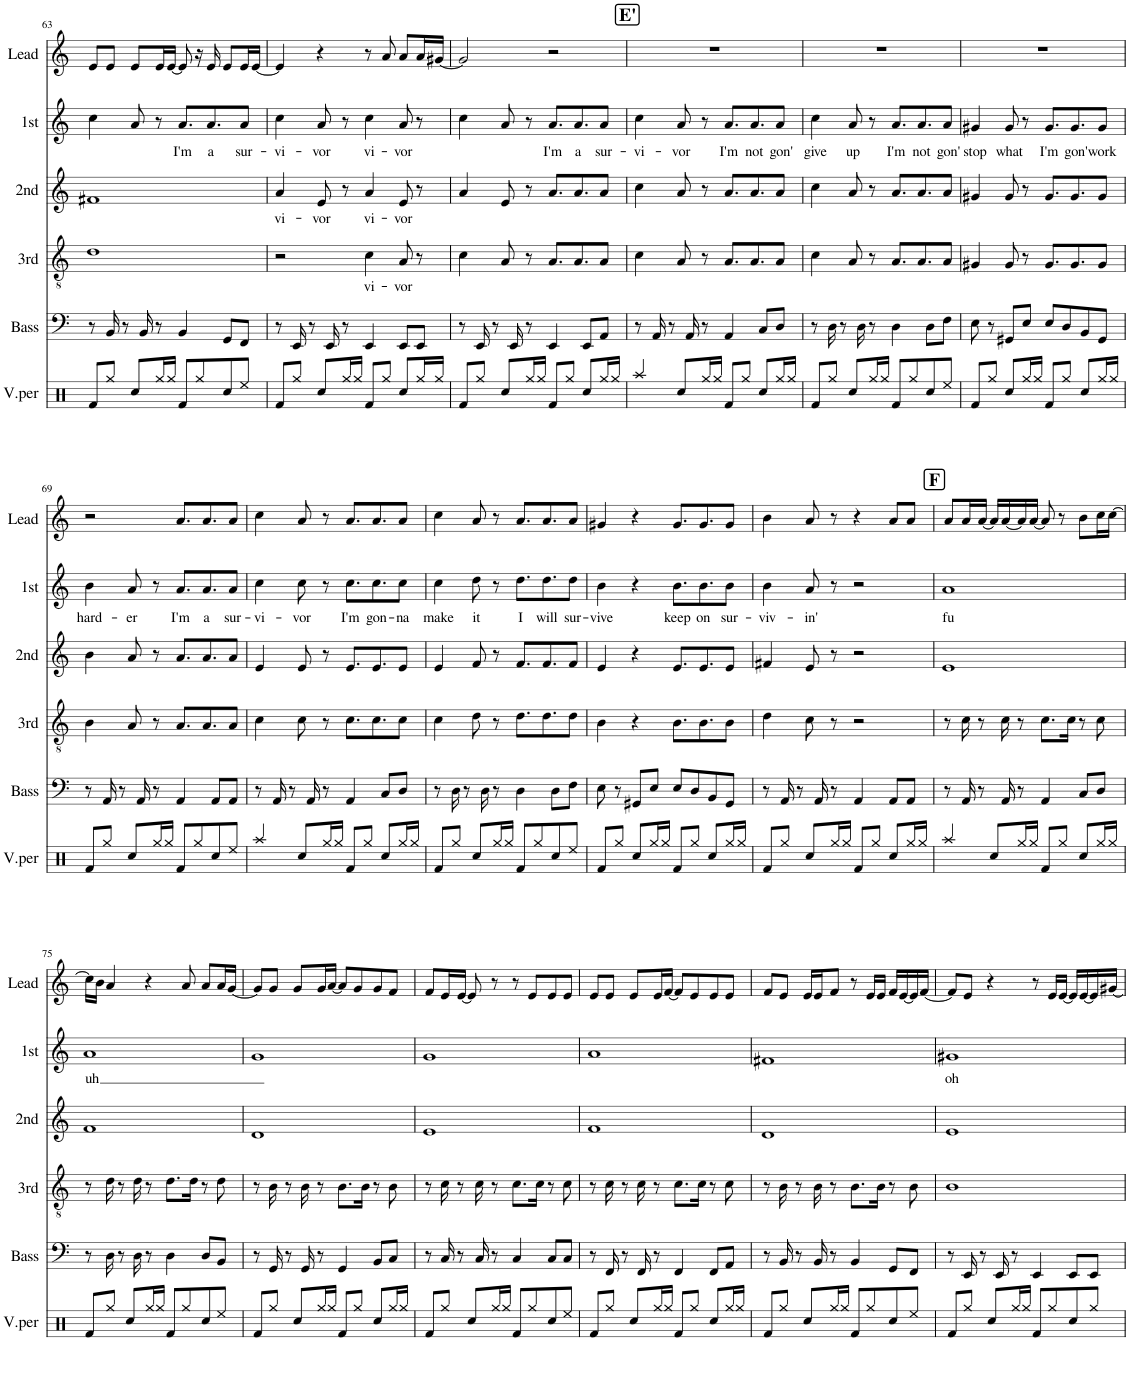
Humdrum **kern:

**kern	**kern	**kern	**text	**kern	**text	**kern	**text	**kern
*part6	*part5	*part4	*part4	*part3	*part3	*part2	*part2	*part1
*staff6	*staff5	*staff4	*staff4	*staff3	*staff3	*staff2	*staff2	*staff1
*I"V.per	*I"Bass	*I"3rd	*	*I"2nd	*	*I"1st	*	*I"Lead
*I'V.per	*I'Bass	*I'3rd	*	*I'2nd	*	*I'1st	*	*I'Lead
!!LO:PB:g=z
*clefX	*clefF4	*clefGv2	*	*clefG2	*	*clefG2	*	*clefG2
*k[]	*k[]	*k[]	*	*k[]	*	*k[]	*	*k[]
*M4/4	*M4/4	*M4/4	*	*M4/4	*	*M4/4	*	*M4/4
=63	=63	=63	=63	=63	=63	=63	=63	=63
8Rf/L	8r	1d	.	1f#X	.	4cc\	.	8e/L
8Rgg/J	16BB/	.	.	.	.	.	.	8e/J
.	8r	.	.	.	.	.	.	.
8Rcc/L	.	.	.	.	.	8a/	.	8e/L
.	16BB/	.	.	.	.	.	.	.
16Rgg/L	8r	.	.	.	.	8r	.	16e/L
16Rgg/JJ	.	.	.	.	.	.	.	[16e/JJ
!	!	!	!	!	!	!	!LO:LY:b	!
8Rf/L	4BB/	.	.	.	.	8.a/L	I'm	8e/]
8Rgg/	.	.	.	.	.	.	.	16r
!	!	!	!	!	!	!	!LO:LY:b	!
.	.	.	.	.	.	8.a/	a	16e/
8Rcc/	8GG/L	.	.	.	.	.	.	8e/L
!	!	!	!	!	!	!	!LO:LY:b	!
8Ree/J	8FF/J	.	.	.	.	8a/J	sur-	16e/L
.	.	.	.	.	.	.	.	[16e/JJ
=64	=64	=64	=64	=64	=64	=64	=64	=64
!	!	!	!	!	!LO:LY:b	!	!LO:LY:b	!
8Rf/L	8r	2r	.	4a/	vi-	4cc\	-vi-	4e/]
8Rgg/J	16EE/	.	.	.	.	.	.	.
.	8r	.	.	.	.	.	.	.
!	!	!	!	!	!LO:LY:b	!	!LO:LY:b	!
8Rcc/L	.	.	.	8e/	-vor	8a/	-vor	4r
.	16EE/	.	.	.	.	.	.	.
16Rgg/L	8r	.	.	8r	.	8r	.	.
16Rgg/JJ	.	.	.	.	.	.	.	.
!	!	!	!LO:LY:b	!	!LO:LY:b	!	!LO:LY:b	!
8Rf/L	4EE/	4c\	vi-	4a/	vi-	4cc\	vi-	8r
8Rgg/J	.	.	.	.	.	.	.	8a/
!	!	!	!LO:LY:b	!	!LO:LY:b	!	!LO:LY:b	!
8Rcc/L	8EE/L	8A/	-vor	8e/	-vor	8a/	-vor	8a/L
16Rgg/L	8EE/J	8r	.	8r	.	8r	.	16a/L
16Rgg/JJ	.	.	.	.	.	.	.	[16g#X/JJ
=65	=65	=65	=65	=65	=65	=65	=65	=65
8Rf/L	8r	4c\	.	4a/	.	4cc\	.	2g#/]
8Rgg/J	16EE/	.	.	.	.	.	.	.
.	8r	.	.	.	.	.	.	.
8Rcc/L	.	8A/	.	8e/	.	8a/	.	.
.	16EE/	.	.	.	.	.	.	.
16Rgg/L	8r	8r	.	8r	.	8r	.	.
16Rgg/JJ	.	.	.	.	.	.	.	.
!	!	!	!	!	!	!	!LO:LY:b	!
8Rf/L	4EE/	8.A/L	.	8.a/L	.	8.a/L	I'm	2r
8Rgg/J	.	.	.	.	.	.	.	.
!	!	!	!	!	!	!	!LO:LY:b	!
.	.	8.A/	.	8.a/	.	8.a/	a	.
8Rcc/L	8EE/L	.	.	.	.	.	.	.
!	!	!	!	!	!	!	!LO:LY:b	!
16Rgg/L	8AA/J	8A/J	.	8a/J	.	8a/J	sur-	.
16Rgg/JJ	.	.	.	.	.	.	.	.
!!LO:REH:place=s1:a:B:cj:fs=14:t=E'
=66	=66	=66	=66	=66	=66	=66	=66	=66
!	!	!	!	!	!	!	!LO:LY:b	!
4Raa/	8r	4c\	.	4cc\	.	4cc\	-vi-	1r
.	16AA/	.	.	.	.	.	.	.
.	8r	.	.	.	.	.	.	.
!	!	!	!	!	!	!	!LO:LY:b	!
8Rcc/L	.	8A/	.	8a/	.	8a/	-vor	.
.	16AA/	.	.	.	.	.	.	.
16Rgg/L	8r	8r	.	8r	.	8r	.	.
16Rgg/JJ	.	.	.	.	.	.	.	.
!	!	!	!	!	!	!	!LO:LY:b	!
8Rf/L	4AA/	8.A/L	.	8.a/L	.	8.a/L	I'm	.
8Rgg/J	.	.	.	.	.	.	.	.
!	!	!	!	!	!	!	!LO:LY:b	!
.	.	8.A/	.	8.a/	.	8.a/	not	.
8Rcc/L	8C/L	.	.	.	.	.	.	.
!	!	!	!	!	!	!	!LO:LY:b	!
16Rgg/L	8D/J	8A/J	.	8a/J	.	8a/J	gon'	.
16Rgg/JJ	.	.	.	.	.	.	.	.
=67	=67	=67	=67	=67	=67	=67	=67	=67
!	!	!	!	!	!	!	!LO:LY:b	!
8Rf/L	8r	4c\	.	4cc\	.	4cc\	give	1r
8Rgg/J	16D\	.	.	.	.	.	.	.
.	8r	.	.	.	.	.	.	.
!	!	!	!	!	!	!	!LO:LY:b	!
8Rcc/L	.	8A/	.	8a/	.	8a/	up	.
.	16D\	.	.	.	.	.	.	.
16Rgg/L	8r	8r	.	8r	.	8r	.	.
16Rgg/JJ	.	.	.	.	.	.	.	.
!	!	!	!	!	!	!	!LO:LY:b	!
8Rf/L	4D\	8.A/L	.	8.a/L	.	8.a/L	I'm	.
8Rgg/	.	.	.	.	.	.	.	.
!	!	!	!	!	!	!	!LO:LY:b	!
.	.	8.A/	.	8.a/	.	8.a/	not	.
8Rcc/	8D\L	.	.	.	.	.	.	.
!	!	!	!	!	!	!	!LO:LY:b	!
8Ree/J	8F\J	8A/J	.	8a/J	.	8a/J	gon'	.
=68	=68	=68	=68	=68	=68	=68	=68	=68
!	!	!	!	!	!	!	!LO:LY:b	!
8Rf/L	8E\	4G#X/	.	4g#X/	.	4g#X/	stop	1r
8Rgg/J	8r	.	.	.	.	.	.	.
!	!	!	!	!	!	!	!LO:LY:b	!
8Rcc/L	8GG#X/L	8G#/	.	8g#/	.	8g#/	what	.
16Rgg/L	8E/J	8r	.	8r	.	8r	.	.
16Rgg/JJ	.	.	.	.	.	.	.	.
!	!	!	!	!	!	!	!LO:LY:b	!
8Rf/L	8E/L	8.G#/L	.	8.g#/L	.	8.g#/L	I'm	.
8Rgg/J	8D/	.	.	.	.	.	.	.
!	!	!	!	!	!	!	!LO:LY:b	!
.	.	8.G#/	.	8.g#/	.	8.g#/	gon'	.
8Rcc/L	8BB/	.	.	.	.	.	.	.
!	!	!	!	!	!	!	!LO:LY:b	!
16Rgg/L	8GG#/J	8G#/J	.	8g#/J	.	8g#/J	work	.
16Rgg/JJ	.	.	.	.	.	.	.	.
!!LO:LB:g=z
=69	=69	=69	=69	=69	=69	=69	=69	=69
!	!	!	!	!	!	!	!LO:LY:b	!
8Rf/L	8r	4B\	.	4b\	.	4b\	hard-	2r
8Rgg/J	16AA/	.	.	.	.	.	.	.
.	8r	.	.	.	.	.	.	.
!	!	!	!	!	!	!	!LO:LY:b	!
8Rcc/L	.	8A/	.	8a/	.	8a/	-er	.
.	16AA/	.	.	.	.	.	.	.
16Rgg/L	8r	8r	.	8r	.	8r	.	.
16Rgg/JJ	.	.	.	.	.	.	.	.
!	!	!	!	!	!	!	!LO:LY:b	!
8Rf/L	4AA/	8.A/L	.	8.a/L	.	8.a/L	I'm	8.a/L
8Rgg/	.	.	.	.	.	.	.	.
!	!	!	!	!	!	!	!LO:LY:b	!
.	.	8.A/	.	8.a/	.	8.a/	a	8.a/
8Rcc/	8AA/L	.	.	.	.	.	.	.
!	!	!	!	!	!	!	!LO:LY:b	!
8Ree/J	8AA/J	8A/J	.	8a/J	.	8a/J	sur-	8a/J
=70	=70	=70	=70	=70	=70	=70	=70	=70
!	!	!	!	!	!	!	!LO:LY:b	!
4Raa/	8r	4c\	.	4e/	.	4cc\	-vi-	4cc\
.	16AA/	.	.	.	.	.	.	.
.	8r	.	.	.	.	.	.	.
!	!	!	!	!	!	!	!LO:LY:b	!
8Rcc/L	.	8c\	.	8e/	.	8cc\	-vor	8a/
.	16AA/	.	.	.	.	.	.	.
16Rgg/L	8r	8r	.	8r	.	8r	.	8r
16Rgg/JJ	.	.	.	.	.	.	.	.
!	!	!	!	!	!	!	!LO:LY:b	!
8Rf/L	4AA/	8.c\L	.	8.e/L	.	8.cc\L	I'm	8.a/L
8Rgg/J	.	.	.	.	.	.	.	.
!	!	!	!	!	!	!	!LO:LY:b	!
.	.	8.c\	.	8.e/	.	8.cc\	gon-	8.a/
8Rcc/L	8C/L	.	.	.	.	.	.	.
!	!	!	!	!	!	!	!LO:LY:b	!
16Rgg/L	8D/J	8c\J	.	8e/J	.	8cc\J	-na	8a/J
16Rgg/JJ	.	.	.	.	.	.	.	.
=71	=71	=71	=71	=71	=71	=71	=71	=71
!	!	!	!	!	!	!	!LO:LY:b	!
8Rf/L	8r	4c\	.	4e/	.	4cc\	make	4cc\
8Rgg/J	16D\	.	.	.	.	.	.	.
.	8r	.	.	.	.	.	.	.
!	!	!	!	!	!	!	!LO:LY:b	!
8Rcc/L	.	8d\	.	8f/	.	8dd\	it	8a/
.	16D\	.	.	.	.	.	.	.
16Rgg/L	8r	8r	.	8r	.	8r	.	8r
16Rgg/JJ	.	.	.	.	.	.	.	.
!	!	!	!	!	!	!	!LO:LY:b	!
8Rf/L	4D\	8.d\L	.	8.f/L	.	8.dd\L	I	8.a/L
8Rgg/	.	.	.	.	.	.	.	.
!	!	!	!	!	!	!	!LO:LY:b	!
.	.	8.d\	.	8.f/	.	8.dd\	will	8.a/
8Rcc/	8D\L	.	.	.	.	.	.	.
!	!	!	!	!	!	!	!LO:LY:b	!
8Ree/J	8F\J	8d\J	.	8f/J	.	8dd\J	sur-	8a/J
=72	=72	=72	=72	=72	=72	=72	=72	=72
!	!	!	!	!	!	!	!LO:LY:b	!
8Rf/L	8E\	4B\	.	4e/	.	4b\	-vive	4g#X/
8Rgg/J	8r	.	.	.	.	.	.	.
8Rcc/L	8GG#X/L	4r	.	4r	.	4r	.	4r
16Rgg/L	8E/J	.	.	.	.	.	.	.
16Rgg/JJ	.	.	.	.	.	.	.	.
!	!	!	!	!	!	!	!LO:LY:b	!
8Rf/L	8E/L	8.B\L	.	8.e/L	.	8.b\L	keep	8.g#/L
8Rgg/J	8D/	.	.	.	.	.	.	.
!	!	!	!	!	!	!	!LO:LY:b	!
.	.	8.B\	.	8.e/	.	8.b\	on	8.g#/
8Rcc/L	8BB/	.	.	.	.	.	.	.
!	!	!	!	!	!	!	!LO:LY:b	!
16Rgg/L	8GG#/J	8B\J	.	8e/J	.	8b\J	sur-	8g#/J
16Rgg/JJ	.	.	.	.	.	.	.	.
=73	=73	=73	=73	=73	=73	=73	=73	=73
!	!	!	!	!	!	!	!LO:LY:b	!
8Rf/L	8r	4d\	.	4f#X/	.	4b\	viv-	4b\
8Rgg/J	16AA/	.	.	.	.	.	.	.
.	8r	.	.	.	.	.	.	.
!	!	!	!	!	!	!	!LO:LY:b	!
8Rcc/L	.	8c\	.	8e/	.	8a/	-in'	8a/
.	16AA/	.	.	.	.	.	.	.
16Rgg/L	8r	8r	.	8r	.	8r	.	8r
16Rgg/JJ	.	.	.	.	.	.	.	.
8Rf/L	4AA/	2r	.	2r	.	2r	.	4r
8Rgg/J	.	.	.	.	.	.	.	.
8Rcc/L	8AA/L	.	.	.	.	.	.	8a/L
16Rgg/L	8AA/J	.	.	.	.	.	.	8a/J
16Rgg/JJ	.	.	.	.	.	.	.	.
!!LO:REH:place=s1:a:B:cj:fs=14:t=F
=74	=74	=74	=74	=74	=74	=74	=74	=74
!	!	!	!	!	!	!	!LO:LY:b	!
4Raa/	8r	8r	.	1e	.	1a	fu	8a/L
.	16AA/	16c\	.	.	.	.	.	16a/L
.	8r	8r	.	.	.	.	.	[16a/JJ
8Rcc/L	.	.	.	.	.	.	.	16a/LL]
.	16AA/	16c\	.	.	.	.	.	[16a/
16Rgg/L	8r	8r	.	.	.	.	.	16a/]
16Rgg/JJ	.	.	.	.	.	.	.	[16a/JJ
8Rf/L	4AA/	8.c\L	.	.	.	.	.	8a/]
8Rgg/J	.	.	.	.	.	.	.	8r
.	.	16c\Jk	.	.	.	.	.	.
8Rcc/L	8C/L	8r	.	.	.	.	.	8b\L
16Rgg/L	8D/J	8c\	.	.	.	.	.	16cc\L
16Rgg/JJ	.	.	.	.	.	.	.	[16cc\JJ
!!LO:LB:g=z
=75	=75	=75	=75	=75	=75	=75	=75	=75
!	!	!	!	!	!	!	!LO:LY:b	!
8Rf/L	8r	8r	.	1f	.	1a	uh	16cc\LL]
.	.	.	.	.	.	.	.	16b\JJ
8Rgg/J	16D\	16d\	.	.	.	.	.	4a/
.	8r	8r	.	.	.	.	.	.
8Rcc/L	.	.	.	.	.	.	.	.
.	16D\	16d\	.	.	.	.	.	.
16Rgg/L	8r	8r	.	.	.	.	.	4r
16Rgg/JJ	.	.	.	.	.	.	.	.
8Rf/L	4D\	8.d\L	.	.	.	.	.	.
8Rgg/	.	.	.	.	.	.	.	8a/
.	.	16d\Jk	.	.	.	.	.	.
8Rcc/	8D/L	8r	.	.	.	.	.	8a/L
8Ree/J	8BB/J	8d\	.	.	.	.	.	16a/L
.	.	.	.	.	.	.	.	[16g/JJ
=76	=76	=76	=76	=76	=76	=76	=76	=76
8Rf/L	8r	8r	.	1d	.	1g	.	8g/L]
8Rgg/J	16GG/	16B\	.	.	.	.	.	8g/J
.	8r	8r	.	.	.	.	.	.
8Rcc/L	.	.	.	.	.	.	.	8g/L
.	16GG/	16B\	.	.	.	.	.	.
16Rgg/L	8r	8r	.	.	.	.	.	16g/L
16Rgg/JJ	.	.	.	.	.	.	.	[16a/JJ
8Rf/L	4GG/	8.B\L	.	.	.	.	.	8a/L]
8Rgg/J	.	.	.	.	.	.	.	8g/
.	.	16B\Jk	.	.	.	.	.	.
8Rcc/L	8BB/L	8r	.	.	.	.	.	8g/
16Rgg/L	8C/J	8B\	.	.	.	.	.	8f/J
16Rgg/JJ	.	.	.	.	.	.	.	.
=77	=77	=77	=77	=77	=77	=77	=77	=77
8Rf/L	8r	8r	.	1e	.	1g	.	8f/L
8Rgg/J	16C/	16c\	.	.	.	.	.	16e/L
.	8r	8r	.	.	.	.	.	[16e/JJ
8Rcc/L	.	.	.	.	.	.	.	8e/]
.	16C/	16c\	.	.	.	.	.	.
16Rgg/L	8r	8r	.	.	.	.	.	8r
16Rgg/JJ	.	.	.	.	.	.	.	.
8Rf/L	4C/	8.c\L	.	.	.	.	.	8r
8Rgg/	.	.	.	.	.	.	.	8e/L
.	.	16c\Jk	.	.	.	.	.	.
8Rcc/	8C/L	8r	.	.	.	.	.	8e/
8Ree/J	8C/J	8c\	.	.	.	.	.	8e/J
=78	=78	=78	=78	=78	=78	=78	=78	=78
8Rf/L	8r	8r	.	1f	.	1a	.	8e/L
8Rgg/J	16FF/	16c\	.	.	.	.	.	8e/J
.	8r	8r	.	.	.	.	.	.
8Rcc/L	.	.	.	.	.	.	.	8e/L
.	16FF/	16c\	.	.	.	.	.	.
16Rgg/L	8r	8r	.	.	.	.	.	16e/L
16Rgg/JJ	.	.	.	.	.	.	.	[16f/JJ
8Rf/L	4FF/	8.c\L	.	.	.	.	.	8f/L]
8Rgg/J	.	.	.	.	.	.	.	8e/
.	.	16c\Jk	.	.	.	.	.	.
8Rcc/L	8FF/L	8r	.	.	.	.	.	8e/
16Rgg/L	8AA/J	8c\	.	.	.	.	.	8e/J
16Rgg/JJ	.	.	.	.	.	.	.	.
=79	=79	=79	=79	=79	=79	=79	=79	=79
8Rf/L	8r	8r	.	1d	.	1f#X	.	8f/L
8Rgg/J	16BB/	16B\	.	.	.	.	.	8e/J
.	8r	8r	.	.	.	.	.	.
8Rcc/L	.	.	.	.	.	.	.	16e/LL
.	16BB/	16B\	.	.	.	.	.	16e/J
16Rgg/L	8r	8r	.	.	.	.	.	8f/J
16Rgg/JJ	.	.	.	.	.	.	.	.
8Rf/L	4BB/	8.B\L	.	.	.	.	.	8r
8Rgg/	.	.	.	.	.	.	.	16e/LL
.	.	16B\Jk	.	.	.	.	.	16e/JJ
8Rcc/	8GG/L	8r	.	.	.	.	.	16f/LL
.	.	.	.	.	.	.	.	[16e/
8Ree/J	8FF/J	8B\	.	.	.	.	.	16e/]
.	.	.	.	.	.	.	.	[16f/JJ
=80	=80	=80	=80	=80	=80	=80	=80	=80
!	!	!	!	!	!	!	!LO:LY:b	!
8Rf/L	8r	1B	.	1e	.	1g#X	oh	8f/L]
8Rgg/J	16EE/	.	.	.	.	.	.	8e/J
.	8r	.	.	.	.	.	.	.
8Rcc/L	.	.	.	.	.	.	.	4r
.	16EE/	.	.	.	.	.	.	.
16Rgg/L	8r	.	.	.	.	.	.	.
16Rgg/JJ	.	.	.	.	.	.	.	.
8Rf/L	4EE/	.	.	.	.	.	.	8r
8Rgg/	.	.	.	.	.	.	.	16e/LL
.	.	.	.	.	.	.	.	[16e/JJ
8Rcc/	8EE/L	.	.	.	.	.	.	16e/LL]
.	.	.	.	.	.	.	.	[16e/
8Rgg/J	8EE/J	.	.	.	.	.	.	16e/]
.	.	.	.	.	.	.	.	[16g#X/JJ
=	=	=	=	=	=	=	=	=
*-	*-	*-	*-	*-	*-	*-	*-	*-
